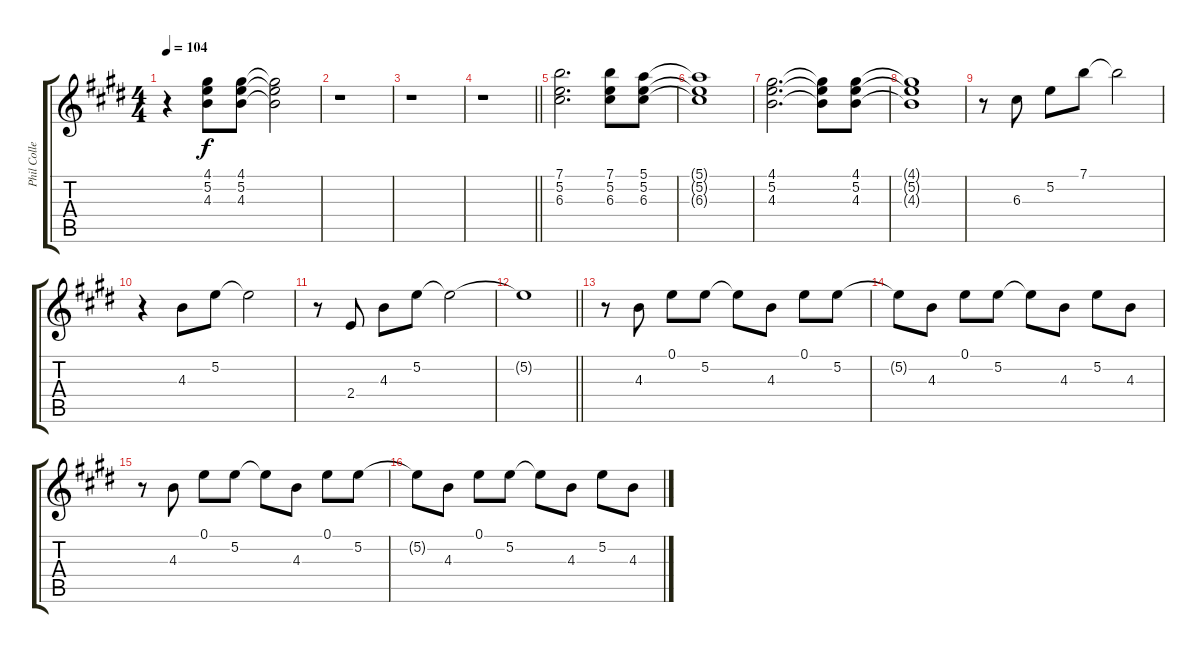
\track ("Phil Collen" "Phil Colle") {instrument distortionguitar}
\staff {score tabs}
\tuning (E4 B3 G3 D3 A2 E2) {hide}
\ts (4 4)
\tempo 104
\clef g2
\ks e
r.4{dy f} (4.1 5.2 4.3).8 (4.1 5.2 4.3).8 (4.1{t} 5.2{t} 4.3{t}).2 |
r.1 |
r.1 |
\barLineRight lightlight
r.1 |
(7.1 5.2 6.3).2{d} (7.1 5.2 6.3).8 (5.1 5.2 6.3).8 |
(5.1{t} 5.2{t} 6.3{t}).1 |
(4.1 5.2 4.3).2{d} (4.1{t} 5.2{t} 4.3{t}).8 (4.1 5.2 4.3).8 |
(4.1{t} 5.2{t} 4.3{t}).1 |
r.8 6.3.8 5.2.8 7.1.8 7.1{t}.2 |
r.4 4.3.8 5.2.8 5.2{t}.2 |
r.8 2.4.8 4.3.8 5.2.8 5.2{t}.2 |
\barLineRight lightlight
5.2{t}.1 |
r.8 4.3.8 0.1.8 5.2.8 5.2{t}.8 4.3.8 0.1.8 5.2.8 |
5.2{t}.8 4.3.8 0.1.8 5.2.8 5.2{t}.8 4.3.8 5.2.8 4.3.8 |
r.8 4.3.8 0.1.8 5.2.8 5.2{t}.8 4.3.8 0.1.8 5.2.8 |
5.2{t}.8 4.3.8 0.1.8 5.2.8 5.2{t}.8 4.3.8 5.2.8 4.3.8
